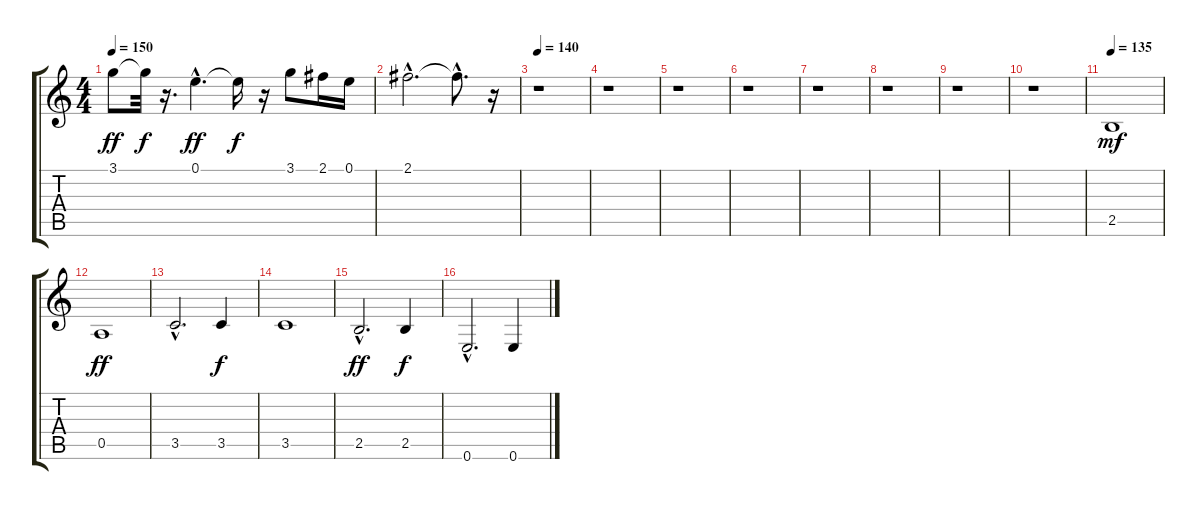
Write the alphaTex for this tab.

\track "" {instrument acousticguitarnylon}
\staff {score tabs}
\tuning (E4 B3 G3 D3 A2 E2) {hide}
\ts (4 4)
\tempo 150
\clef g2
\ks c
3.1.8{dy ff} 3.1{t}.32{dy f} r.16{d} 0.1{hac}.4{d dy ff} 0.1{t}.16{dy f} r.16 3.1.8 2.1.16 0.1.16 |
2.1{hac}.2{d} 2.1{hac t}.8{d} r.16 |
\tempo 140
r.1 |
r.1 |
r.1 |
r.1 |
r.1 |
r.1 |
r.1 |
r.1 |
\tempo 135
2.5.1{dy mf} |
0.5.1{dy ff} |
3.5{hac}.2{d} 3.5.4{dy f} |
3.5.1 |
2.5{hac}.2{d dy ff} 2.5.4{dy f} |
0.6{hac}.2{d} 0.6.4
